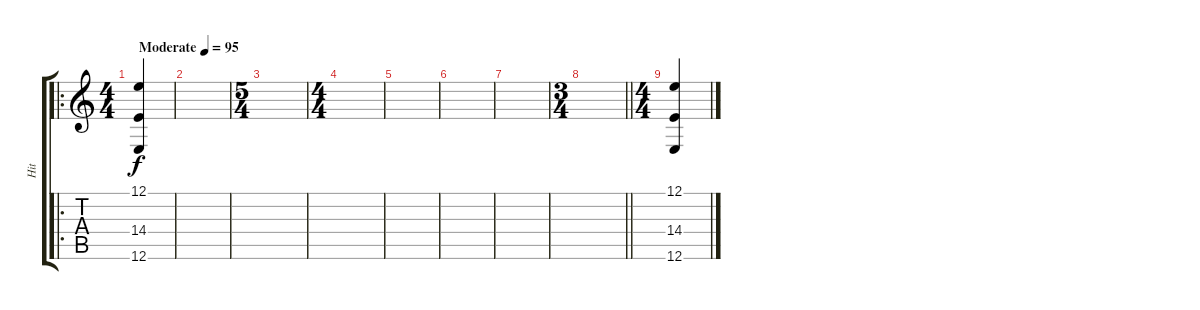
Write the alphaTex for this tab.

\track ("Hit" "Hit") {instrument orchestrahit}
\staff {score tabs}
\tuning (E4 B3 G3 D3 A2 E2) {hide}
\ro
\ts (4 4)
\tempo (95 "Moderate")
\clef g2
\ks c
(12.1 14.4 12.6).4{dy f instrument orchestrahit} |
|
\ts (5 4)
|
\ts (4 4)
|
|
|
|
\ts (3 4)
\barLineRight lightlight
|
\ts (4 4)
(12.1 14.4 12.6).4
